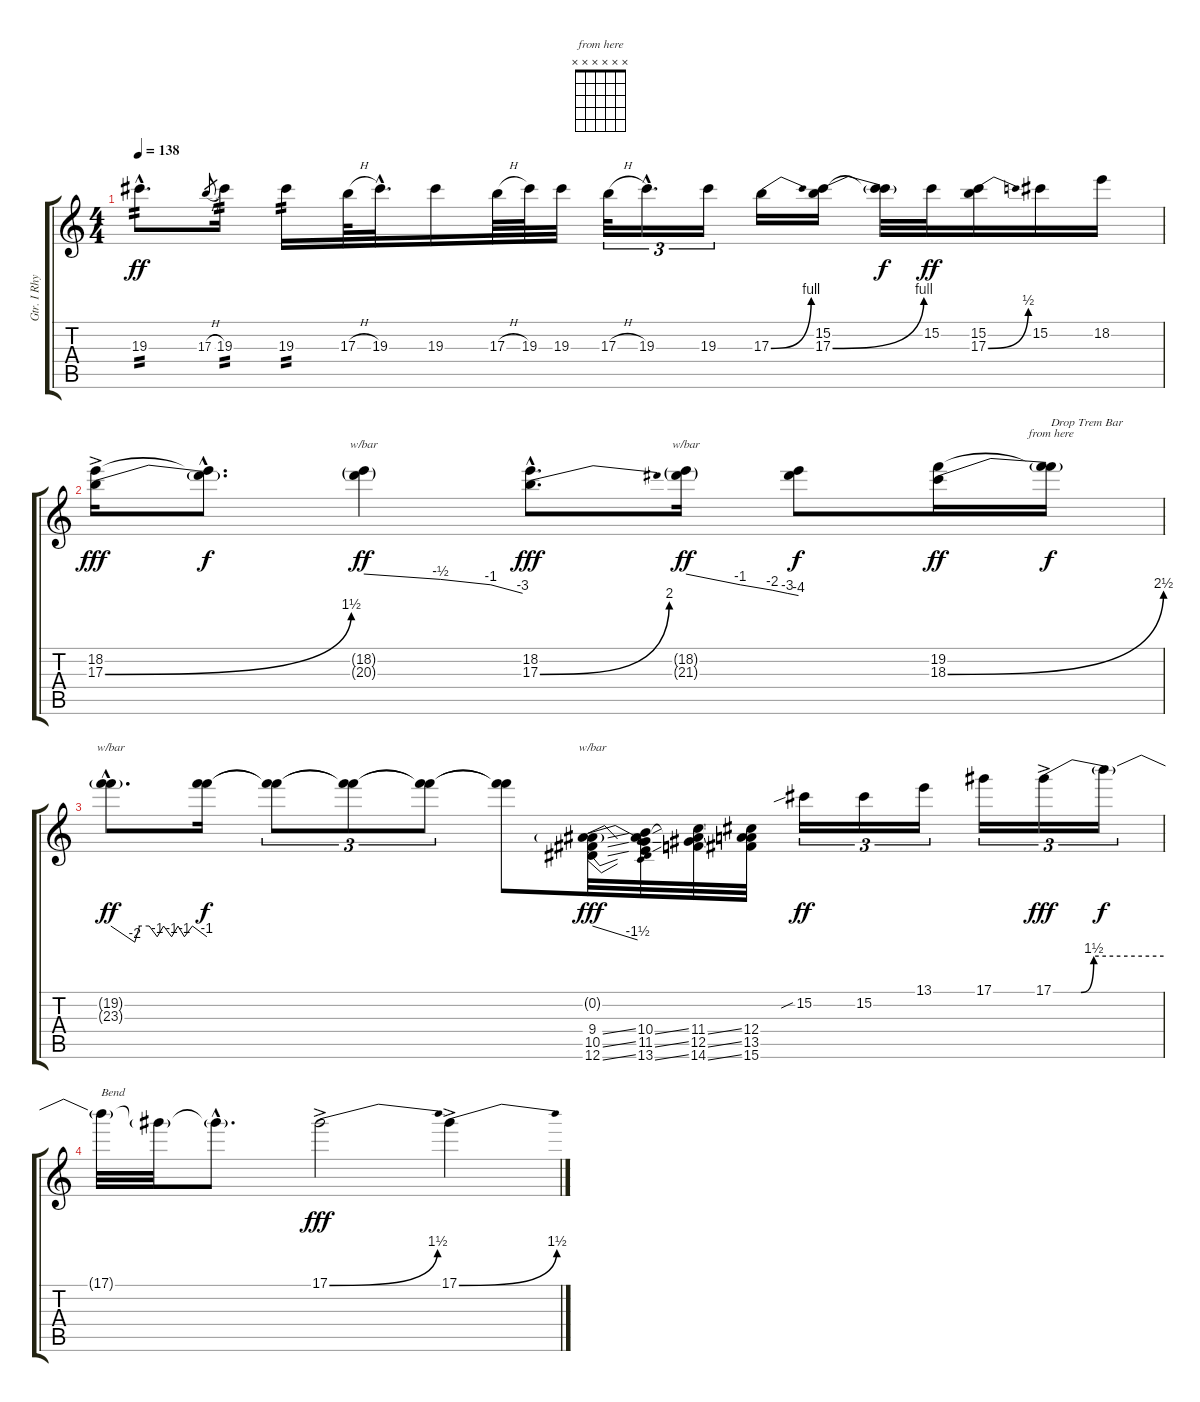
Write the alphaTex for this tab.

\track ("Gtr. I Rhytm" "Gtr. I Rhy") {instrument overdrivenguitar}
\staff {score tabs}
\tuning (Eb4 Bb3 Gb3 Db3 Ab2 Eb2) {hide}
\chord ("from here" x x x x x x) {firstfret 0}
\ts (4 4)
\tempo 138
\clef g2
\ks c
19.3{hac}.8{d tp 2 dy ff} 17.3{h}.8{gr} 19.3.16{tp 2} 19.3.16{tp 2} 17.3{h}.64 19.3{hac}.32{d} 19.3.16 17.3{h}.64 19.3.64 19.3.32 17.3{h}.32{tu (3 2)} 19.3{hac}.16{d tu (3 2)} 19.3.16{tu (3 2)} 17.3{be (bend 0 0 60 4)}.16 (15.2 17.3{be (bend 0 0 60 4)}).16 (15.2{t} 17.3{t}).32{dy f} 15.2.32{dy ff} (15.2 17.3{be (bend 0 0 60 2)}).16 15.2.16 18.2.16 |
(18.2{ac} 17.3{be (bend 0 0 60 6) ac}).16{dy fff} (18.2{hac t} 17.3{hac t}).8{d dy f} (18.2{g} 20.3{g}).4{tbe (custom default 0 0 29 -2 48 -4 60 -12) dy ff} (18.2{hac} 17.3{be (bend 0 0 60 8) hac}).8{d dy fff} (18.2{g} 21.3{g}).16{tbe (custom default 0 0 29 -4 46 -8 54 -12 60 -16) dy ff} (18.2{t} 21.3{t}).8{dy f} (19.2 18.3{be (bend 0 0 60 10)}).16{dy ff} (19.2{t} 18.3{t}).16{ch "from here" txt "Drop Trem Bar" dy f} |
(19.2{g hac} 23.3{g hac}).8{d tbe (custom default 0 0 15 -8 18 0 24 0 29 -4 33 0 38 -4 42 0 46 -4 51 0 60 -4) dy ff} (19.2{t} 23.3{t}).16{dy f} (19.2{t} 23.3{t}).8{tu (3 2)} (19.2{t} 23.3{t}).8{tu (3 2)} (19.2{t} 23.3{t}).8{tu (3 2)} (19.2{t} 23.3{t}).8 (0.2{g} 9.4{ss} 10.5{ss} 12.6{ss}).32{tbe (dive default 0 0 60 -6) dy fff instrument guitarfretnoise} (0.2{t} 10.4{ss} 11.5{ss} 13.6{ss}).32 (0.2{t} 11.4{ss} 12.5{ss} 14.6{ss}).32 (0.2{t} 12.4 13.5 15.6).32 15.2{sib}.16{tu (3 2) dy ff instrument overdrivenguitar} 15.2.16{tu (3 2)} 13.1.16{tu (3 2)} 17.1.16{tu (3 2)} 17.1{be (custom 0 0 15 0 22 6 60 6) ac}.16{tu (3 2) dy fff} 17.1{t}.16{tu (3 2) dy f} |
17.1{t}.32{txt "Bend"} 17.1{t}.32 17.1{hac t}.8{d} 17.1{be (bend 0 0 60 6) ac}.2{dy fff} 17.1{be (bend 0 0 60 6) ac}.4
